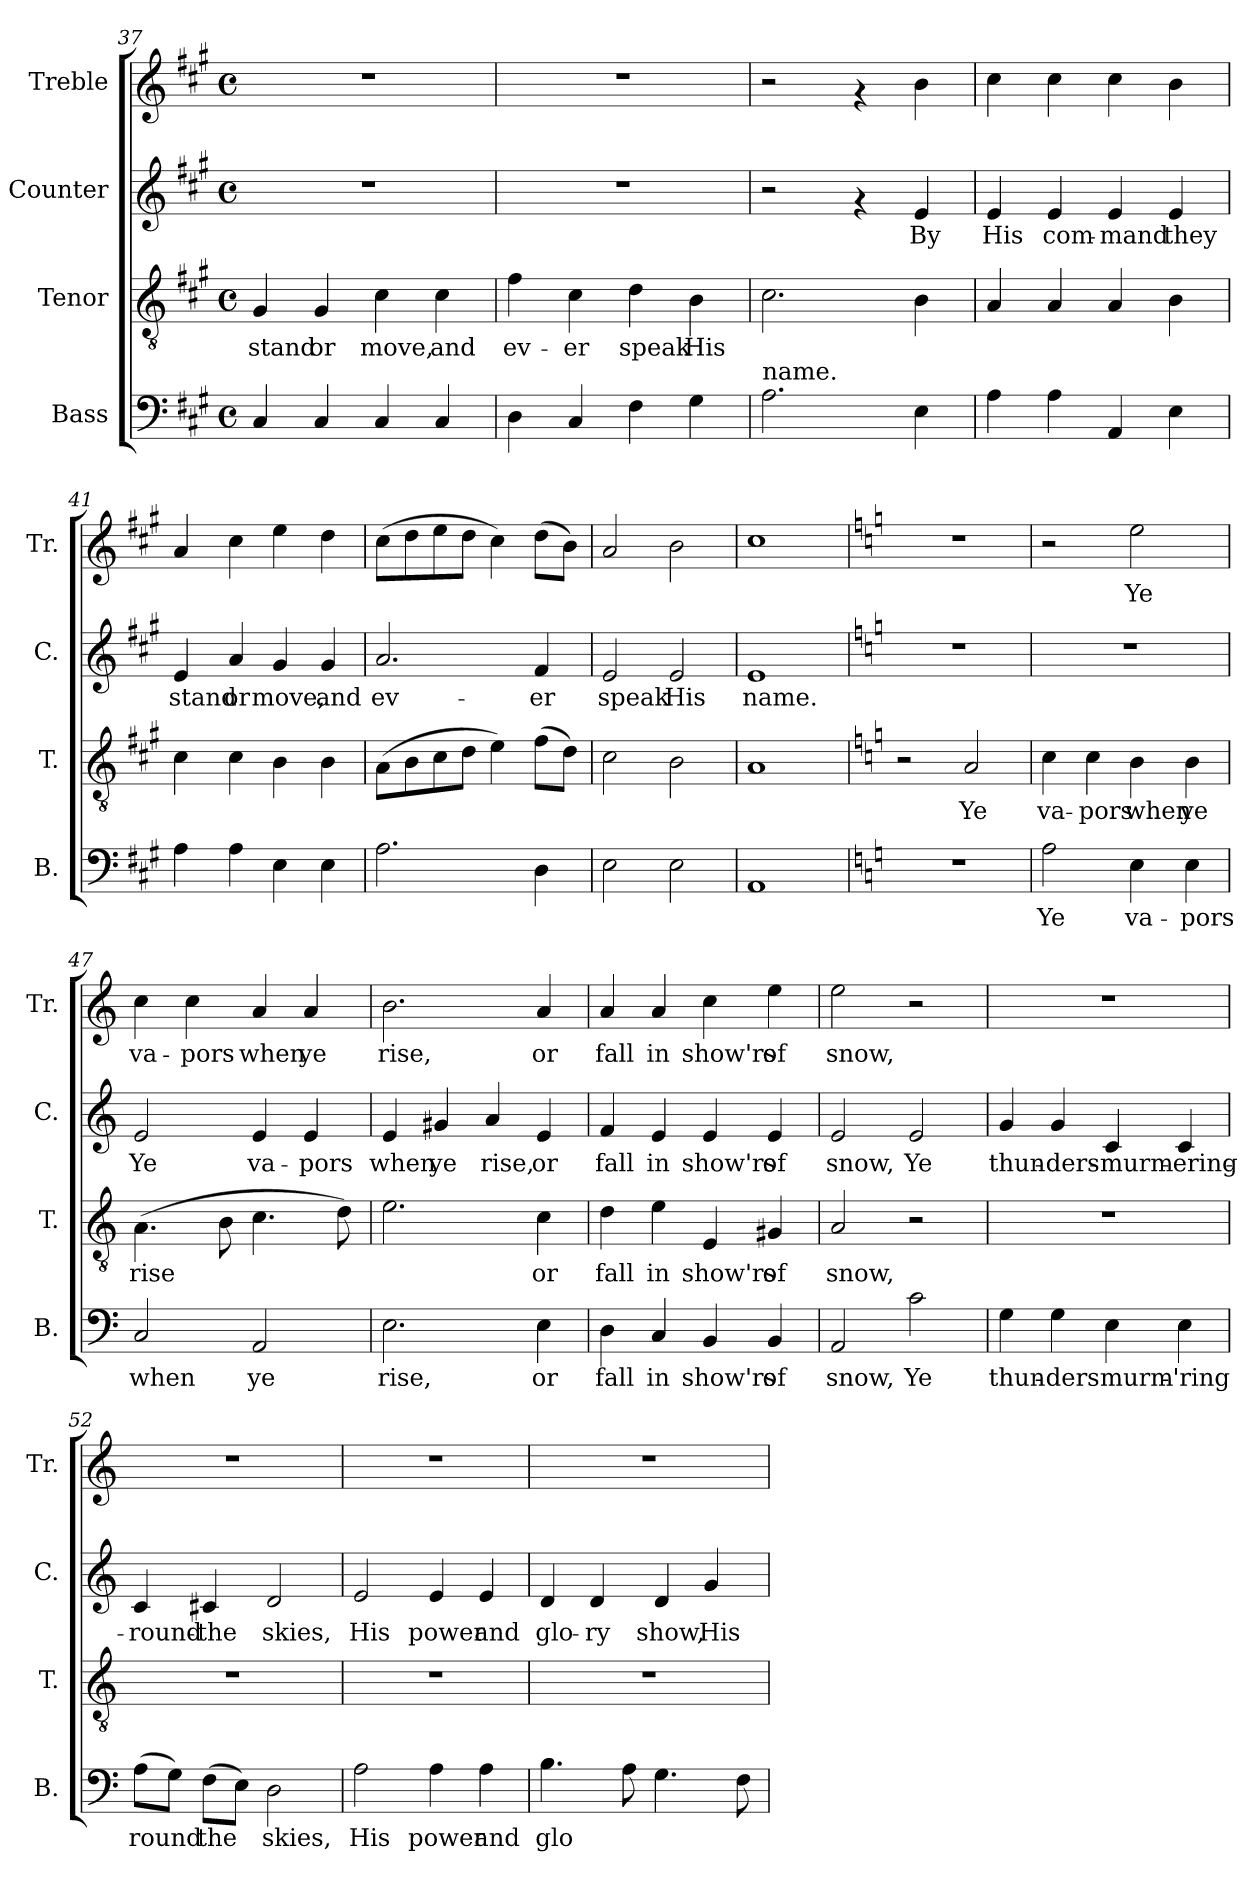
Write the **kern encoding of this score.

**kern	**text	**kern	**text	**kern	**text	**kern	**text
*part4	*part4	*part3	*part3	*part2	*part2	*part1	*part1
*staff4	*staff4	*staff3	*staff3	*staff2	*staff2	*staff1	*staff1
*I"Bass	*	*I"Tenor	*	*I"Counter	*	*I"Treble	*
*I'B.	*	*I'T.	*	*I'C.	*	*I'Tr.	*
*clefF4	*	*clefGv2	*	*clefG2	*	*clefG2	*
*k[f#c#g#]	*	*k[f#c#g#]	*	*k[f#c#g#]	*	*k[f#c#g#]	*
*A:	*	*A:	*	*A:	*	*A:	*
*M4/4	*	*M4/4	*	*M4/4	*	*M4/4	*
*met(c)	*	*met(c)	*	*met(c)	*	*met(c)	*
=37	=37	=37	=37	=37	=37	=37	=37
!	!LO:LY:b:cj	!	!LO:LY:b:cj	!	!	!	!
4C#/	.	4G#/	stand	1r	.	1r	.
!	!LO:LY:b:cj	!	!LO:LY:b:cj	!	!	!	!
4C#/	.	4G#/	or	.	.	.	.
!	!LO:LY:b:cj	!	!LO:LY:b:cj	!	!	!	!
4C#/	.	4c#\	move,	.	.	.	.
!	!LO:LY:b:cj	!	!LO:LY:b:cj	!	!	!	!
4C#/	.	4c#\	and	.	.	.	.
=38	=38	=38	=38	=38	=38	=38	=38
!	!LO:LY:b:cj	!	!LO:LY:b:cj	!	!	!	!
4D\	.	4f#\	ev-	1r	.	1r	.
!	!LO:LY:b:cj	!	!LO:LY:b:cj	!	!	!	!
4C#/	.	4c#\	-er	.	.	.	.
!	!LO:LY:b:cj	!	!LO:LY:b:cj	!	!	!	!
4F#\	.	4d\	speak	.	.	.	.
!	!LO:LY:b:cj	!	!LO:LY:b:cj	!	!	!	!
4G#\	.	4B\	His	.	.	.	.
!!LO:PB:g=z
=39	=39	=39	=39	=39	=39	=39	=39
!LO:TX:a:t=name.	!	!	!	!	!	!	!
!	!LO:LY:b:cj	!	!LO:LY:b:cj	!	!	!	!
2.A\	.	2.c#\	.	2r	.	2r	.
.	.	.	.	4rf	.	4rf	.
!	!LO:LY:b:cj	!	!LO:LY:b:cj	!	!LO:LY:b:cj	!	!LO:LY:b:cj
4E\	.	4B\	.	4e/	By	4b\	.
=40	=40	=40	=40	=40	=40	=40	=40
!	!LO:LY:b:cj	!	!LO:LY:b:cj	!	!LO:LY:b:cj	!	!LO:LY:b:cj
4A\	.	4A/	.	4e/	His	4cc#\	.
!	!LO:LY:b:cj	!	!LO:LY:b:cj	!	!LO:LY:b:cj	!	!LO:LY:b:cj
4A\	.	4A/	.	4e/	com-	4cc#\	.
!	!LO:LY:b:cj	!	!LO:LY:b:cj	!	!LO:LY:b:cj	!	!LO:LY:b:cj
4AA/	.	4A/	.	4e/	-mand	4cc#\	.
!	!LO:LY:b:cj	!	!LO:LY:b:cj	!	!LO:LY:b:cj	!	!LO:LY:b:cj
4E\	.	4B\	.	4e/	they	4b\	.
=41	=41	=41	=41	=41	=41	=41	=41
!	!LO:LY:b:cj	!	!LO:LY:b:cj	!	!LO:LY:b:cj	!	!LO:LY:b:cj
4A\	.	4c#\	.	4e/	stand	4a/	.
!	!LO:LY:b:cj	!	!LO:LY:b:cj	!	!LO:LY:b:cj	!	!LO:LY:b:cj
4A\	.	4c#\	.	4a/	or	4cc#\	.
!	!LO:LY:b:cj	!	!LO:LY:b:cj	!	!LO:LY:b:cj	!	!LO:LY:b:cj
4E\	.	4B\	.	4g#/	move,	4ee\	.
!	!LO:LY:b:cj	!	!LO:LY:b:cj	!	!LO:LY:b:cj	!	!LO:LY:b:cj
4E\	.	4B\	.	4g#/	and	4dd\	.
=42	=42	=42	=42	=42	=42	=42	=42
!	!LO:LY:b:cj	!	!LO:LY:b:cj	!	!LO:LY:b:cj	!	!LO:LY:b:cj
2.A\	.	(>8A\L	.	2.a/	ev-	(>8cc#\L	.
!	!	!	!LO:LY:b:cj	!	!	!	!LO:LY:b:cj
.	.	8B\	.	.	.	8dd\	.
!	!	!	!LO:LY:b:cj	!	!	!	!LO:LY:b:cj
.	.	8c#\	.	.	.	8ee\	.
!	!	!	!LO:LY:b:cj	!	!	!	!LO:LY:b:cj
.	.	8d\J	.	.	.	8dd\J	.
!	!	!	!LO:LY:b:cj	!	!	!	!LO:LY:b:cj
.	.	4e\)	.	.	.	4cc#\)	.
!	!LO:LY:b:cj	!	!LO:LY:b:cj	!	!LO:LY:b:cj	!	!LO:LY:b:cj
4D\	.	(>8f#\L	.	4f#/	-er	(>8dd\L	.
!	!	!	!LO:LY:b:cj	!	!	!	!LO:LY:b:cj
.	.	8d\J)	.	.	.	8b\J)	.
=43	=43	=43	=43	=43	=43	=43	=43
!	!LO:LY:b:cj	!	!LO:LY:b:cj	!	!LO:LY:b:cj	!	!LO:LY:b:cj
2E\	.	2c#\	.	2e/	speak	2a/	.
!	!LO:LY:b:cj	!	!LO:LY:b:cj	!	!LO:LY:b:cj	!	!LO:LY:b:cj
2E\	.	2B\	.	2e/	His	2b\	.
=44	=44	=44	=44	=44	=44	=44	=44
!	!LO:LY:b:cj	!	!LO:LY:b:cj	!	!LO:LY:b:cj	!	!LO:LY:b:cj
1AA	.	1A	.	1e	name.	1cc#	.
!!LO:LB:g=z
=45	=45	=45	=45	=45	=45	=45	=45
*k[]	*	*k[]	*	*k[]	*	*k[]	*
*C:	*	*C:	*	*C:	*	*C:	*
1r	.	2r	.	1r	.	1r	.
!	!	!	!LO:LY:b:cj	!	!	!	!
.	.	2A/	Ye	.	.	.	.
=46	=46	=46	=46	=46	=46	=46	=46
!	!LO:LY:b:cj	!	!LO:LY:b:cj	!	!	!	!
2A\	Ye	4c\	va-	1r	.	2r	.
!	!	!	!LO:LY:b:cj	!	!	!	!
.	.	4c\	-pors	.	.	.	.
!	!LO:LY:b:cj	!	!LO:LY:b:cj	!	!	!	!LO:LY:b:cj
4E\	va-	4B\	when	.	.	2ee\	Ye
!	!LO:LY:b:cj	!	!LO:LY:b:cj	!	!	!	!
4E\	-pors	4B\	ye	.	.	.	.
=47	=47	=47	=47	=47	=47	=47	=47
!	!LO:LY:b:cj	!	!LO:LY:b:cj	!	!LO:LY:b:cj	!	!LO:LY:b:cj
2C/	when	(>4.A\	rise	2e/	Ye	4cc\	va-
!	!	!	!	!	!	!	!LO:LY:b:cj
.	.	.	.	.	.	4cc\	-pors
!	!	!	!LO:LY:b:cj	!	!	!	!
.	.	8B\	.	.	.	.	.
!	!LO:LY:b:cj	!	!LO:LY:b:cj	!	!LO:LY:b:cj	!	!LO:LY:b:cj
2AA/	ye	4.c\	.	4e/	va-	4a/	when
!	!	!	!	!	!LO:LY:b:cj	!	!LO:LY:b:cj
.	.	.	.	4e/	-pors	4a/	ye
!	!	!	!LO:LY:b:cj	!	!	!	!
.	.	8d\)	.	.	.	.	.
=48	=48	=48	=48	=48	=48	=48	=48
!	!LO:LY:b:cj	!	!LO:LY:b:cj	!	!LO:LY:b:cj	!	!LO:LY:b:cj
2.E\	rise,	2.e\	.	4e/	when	2.b\	rise,
!	!	!	!	!	!LO:LY:b:cj	!	!
.	.	.	.	4g#X/	ye	.	.
!	!	!	!	!	!LO:LY:b:cj	!	!
.	.	.	.	4a/	rise,	.	.
!	!LO:LY:b:cj	!	!LO:LY:b:cj	!	!LO:LY:b:cj	!	!LO:LY:b:cj
4E\	or	4c\	or	4e/	or	4a/	or
=49	=49	=49	=49	=49	=49	=49	=49
!	!LO:LY:b:cj	!	!LO:LY:b:cj	!	!LO:LY:b:cj	!	!LO:LY:b:cj
4D\	fall	4d\	fall	4f/	fall	4a/	fall
!	!LO:LY:b:cj	!	!LO:LY:b:cj	!	!LO:LY:b:cj	!	!LO:LY:b:cj
4C/	in	4e\	in	4e/	in	4a/	in
!	!LO:LY:b:cj	!	!LO:LY:b:cj	!	!LO:LY:b:cj	!	!LO:LY:b:cj
4BB/	show'rs	4E/	show'rs	4e/	show'rs	4cc\	show'rs
!	!LO:LY:b:cj	!	!LO:LY:b:cj	!	!LO:LY:b:cj	!	!LO:LY:b:cj
4BB/	of	4G#X/	of	4e/	of	4ee\	of
!!LO:PB:g=z
=50	=50	=50	=50	=50	=50	=50	=50
!	!LO:LY:b:cj	!	!LO:LY:b:cj	!	!LO:LY:b:cj	!	!LO:LY:b:cj
2AA/	snow,	2A/	snow,	2e/	snow,	2ee\	snow,
!	!LO:LY:b:cj	!	!	!	!LO:LY:b:cj	!	!
2c\	Ye	2r	.	2e/	Ye	2r	.
=51	=51	=51	=51	=51	=51	=51	=51
!	!LO:LY:b:cj	!	!	!	!LO:LY:b:cj	!	!
4G\	thun-	1r	.	4g/	thun-	1r	.
!	!LO:LY:b:cj	!	!	!	!LO:LY:b:cj	!	!
4G\	-ders	.	.	4g/	-ders-	.	.
!	!LO:LY:b:cj	!	!	!	!LO:LY:b:cj	!	!
4E\	murm-	.	.	4c/	-murm-	.	.
!	!LO:LY:b:cj	!	!	!	!LO:LY:b:cj	!	!
4E\	-'ring	.	.	4c/	-ering-	.	.
=52	=52	=52	=52	=52	=52	=52	=52
!	!LO:LY:b:cj	!	!	!	!LO:LY:b:cj	!	!
(>8A\L	round	1r	.	4c/	-round-	1r	.
!	!LO:LY:b:cj	!	!	!	!	!	!
8G\J)	.	.	.	.	.	.	.
!	!LO:LY:b:cj	!	!	!	!LO:LY:b:cj	!	!
(>8F\L	the	.	.	4c#X/	-the	.	.
!	!LO:LY:b:cj	!	!	!	!	!	!
8E\J)	.	.	.	.	.	.	.
!	!LO:LY:b:cj	!	!	!	!LO:LY:b:cj	!	!
2D\	skies,	.	.	2d/	skies,	.	.
=53	=53	=53	=53	=53	=53	=53	=53
!	!LO:LY:b:cj	!	!	!	!LO:LY:b:cj	!	!
2A\	His	1r	.	2e/	His	1r	.
!	!LO:LY:b:cj	!	!	!	!LO:LY:b:cj	!	!
4A\	power	.	.	4e/	power	.	.
!	!LO:LY:b:cj	!	!	!	!LO:LY:b:cj	!	!
4A\	and	.	.	4e/	and	.	.
!!LO:PB:g=z
=54	=54	=54	=54	=54	=54	=54	=54
!	!LO:LY:b:cj	!	!	!	!LO:LY:b:cj	!	!
4.B\	glo-	1r	.	4d/	glo-	1r	.
!	!	!	!	!	!LO:LY:b:cj	!	!
.	.	.	.	4d/	-ry	.	.
!	!LO:LY:b:cj	!	!	!	!	!	!
8A\	--	.	.	.	.	.	.
!	!LO:LY:b:cj	!	!	!	!LO:LY:b:cj	!	!
4.G\	--	.	.	4d/	show,	.	.
!	!	!	!	!	!LO:LY:b:cj	!	!
.	.	.	.	4g/	His	.	.
!	!LO:LY:b:cj	!	!	!	!	!	!
8F\	--	.	.	.	.	.	.
=	=	=	=	=	=	=	=
*-	*-	*-	*-	*-	*-	*-	*-
